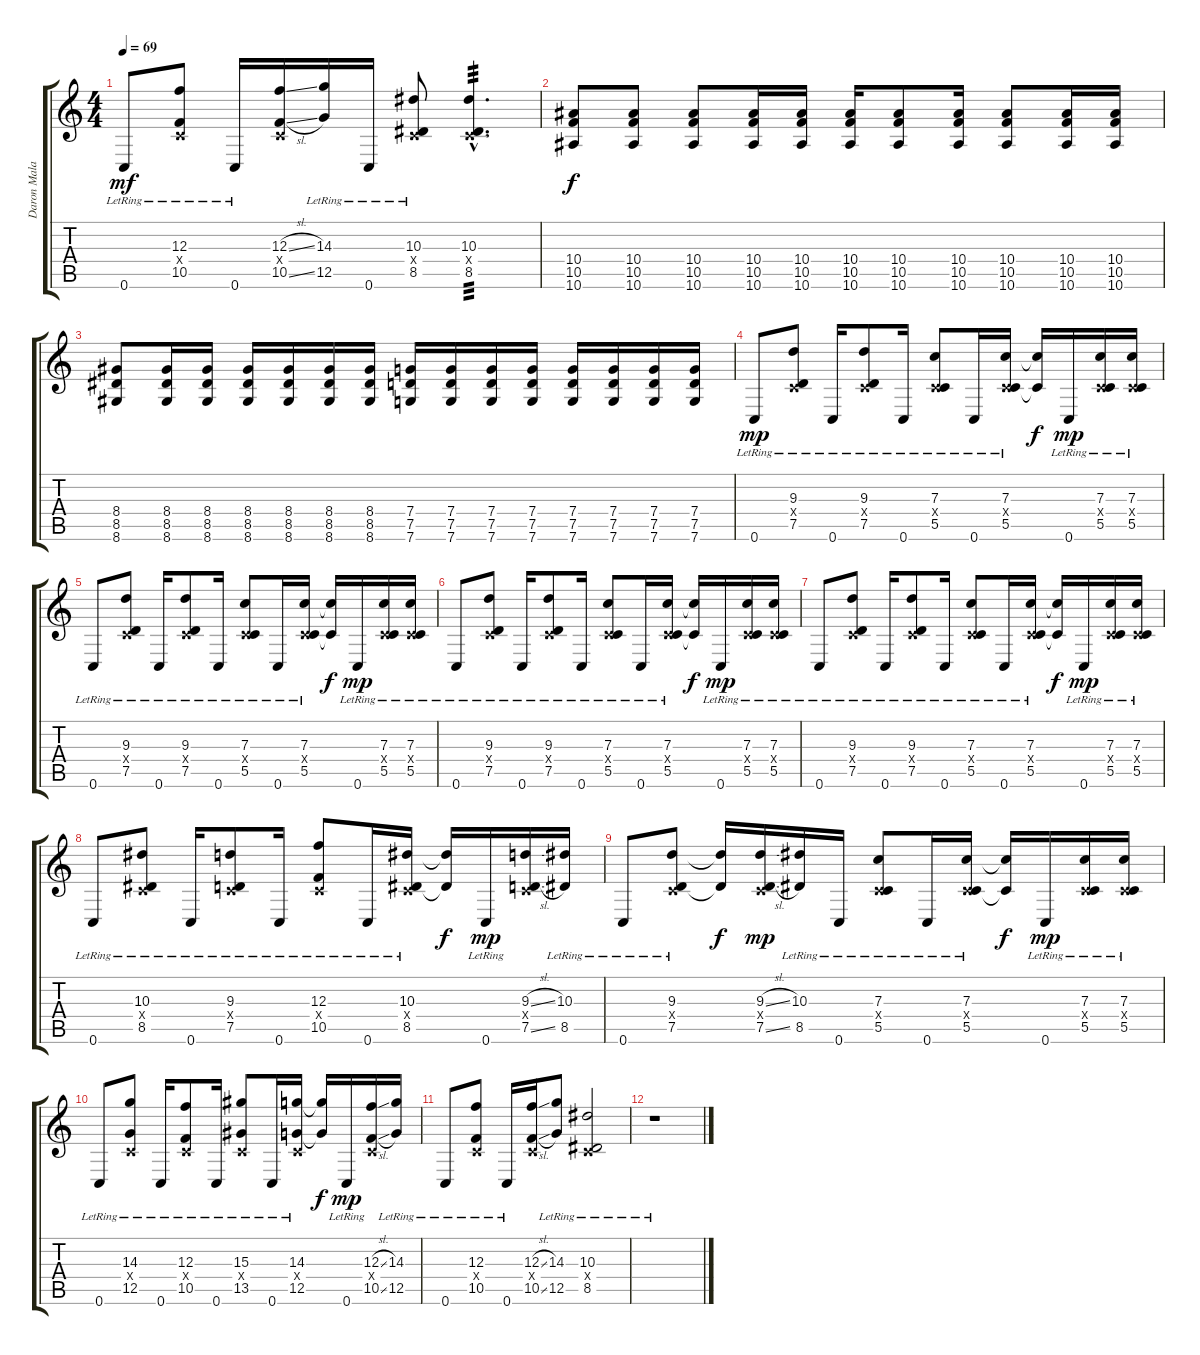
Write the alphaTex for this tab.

\track ("Daron Malakian (Guitar 2)" "Daron Mala") {instrument distortionguitar}
\staff {score tabs}
\tuning (D4 A3 F3 C3 G2 C2) {hide}
\ts (4 4)
\tempo 69
\clef g2
\ks c
0.6{lr}.8{dy mf} (12.3{lr} 0.4{x} 10.5{lr}).8 0.6{lr}.16 (12.3{sl} 0.4{x} 10.5{sl}).16 (14.3{lr} 12.5{lr}).16 0.6{lr}.16 (10.3{lr} 0.4{x} 8.5{lr}).8 (10.3{hac} 0.4{hac x} 8.5{hac}).4{d tp 3} |
(10.4 10.5 10.6).8{dy f instrument distortionguitar} (10.4 10.5 10.6).8 (10.4 10.5 10.6).8 (10.4 10.5 10.6).16 (10.4 10.5 10.6).16 (10.4 10.5 10.6).16 (10.4 10.5 10.6).8 (10.4 10.5 10.6).16 (10.4 10.5 10.6).8 (10.4 10.5 10.6).16 (10.4 10.5 10.6).16 |
(8.4 8.5 8.6).8 (8.4 8.5 8.6).16 (8.4 8.5 8.6).16 (8.4 8.5 8.6).16 (8.4 8.5 8.6).16 (8.4 8.5 8.6).16 (8.4 8.5 8.6).16 (7.4 7.5 7.6).16 (7.4 7.5 7.6).16 (7.4 7.5 7.6).16 (7.4 7.5 7.6).16 (7.4 7.5 7.6).16 (7.4 7.5 7.6).16 (7.4 7.5 7.6).16 (7.4 7.5 7.6).16 |
0.6{lr}.8{dy mp} (9.3{lr} 0.4{x} 7.5{lr}).8 0.6{lr}.16 (9.3{lr} 0.4{x} 7.5{lr}).8 0.6{lr}.16 (7.3{lr} 0.4{x} 5.5{lr}).8 0.6{lr}.16 (7.3{lr} 0.4{x} 5.5{lr}).16 (7.3{t} 5.5{t}).16{dy f} 0.6{lr}.16{dy mp} (7.3{lr} 0.4{x} 5.5{lr}).16 (7.3{lr} 0.4{x} 5.5{lr}).16 |
0.6{lr}.8 (9.3{lr} 0.4{x} 7.5{lr}).8 0.6{lr}.16 (9.3{lr} 0.4{x} 7.5{lr}).8 0.6{lr}.16 (7.3{lr} 0.4{x} 5.5{lr}).8 0.6{lr}.16 (7.3{lr} 0.4{x} 5.5{lr}).16 (7.3{t} 5.5{t}).16{dy f} 0.6{lr}.16{dy mp} (7.3{lr} 0.4{x} 5.5{lr}).16 (7.3{lr} 0.4{x} 5.5{lr}).16 |
0.6{lr}.8 (9.3{lr} 0.4{x} 7.5{lr}).8 0.6{lr}.16 (9.3{lr} 0.4{x} 7.5{lr}).8 0.6{lr}.16 (7.3{lr} 0.4{x} 5.5{lr}).8 0.6{lr}.16 (7.3{lr} 0.4{x} 5.5{lr}).16 (7.3{t} 5.5{t}).16{dy f} 0.6{lr}.16{dy mp} (7.3{lr} 0.4{x} 5.5{lr}).16 (7.3{lr} 0.4{x} 5.5{lr}).16 |
0.6{lr}.8 (9.3{lr} 0.4{x} 7.5{lr}).8 0.6{lr}.16 (9.3{lr} 0.4{x} 7.5{lr}).8 0.6{lr}.16 (7.3{lr} 0.4{x} 5.5{lr}).8 0.6{lr}.16 (7.3{lr} 0.4{x} 5.5{lr}).16 (7.3{t} 5.5{t}).16{dy f} 0.6{lr}.16{dy mp} (7.3{lr} 0.4{x} 5.5{lr}).16 (7.3{lr} 0.4{x} 5.5{lr}).16 |
0.6{lr}.8 (10.3{lr} 0.4{x} 8.5{lr}).8 0.6{lr}.16 (9.3{lr} 0.4{x} 7.5{lr}).8 0.6{lr}.16 (12.3{lr} 0.4{x} 10.5{lr}).8 0.6{lr}.16 (10.3{lr} 0.4{x} 8.5{lr}).16 (10.3{t} 8.5{t}).16{dy f} 0.6{lr}.16{dy mp} (9.3{sl} 0.4{x} 7.5{sl}).16 (10.3{lr} 8.5{lr}).16 |
0.6{lr}.8 (9.3{lr} 0.4{x} 7.5{lr}).8 (9.3{t} 7.5{t}).16{dy f} (9.3{sl} 0.4{x} 7.5{sl}).16{dy mp} (10.3{lr} 8.5{lr}).16 0.6{lr}.16 (7.3{lr} 0.4{x} 5.5{lr}).8 0.6{lr}.16 (7.3{lr} 0.4{x} 5.5{lr}).16 (7.3{t} 5.5{t}).16{dy f} 0.6{lr}.16{dy mp} (7.3{lr} 0.4{x} 5.5{lr}).16 (7.3{lr} 0.4{x} 5.5{lr}).16 |
0.6{lr}.8 (14.3{lr} 0.4{x} 12.5{lr}).8 0.6{lr}.16 (12.3{lr} 0.4{x} 10.5{lr}).8 0.6{lr}.16 (15.3{lr} 0.4{x} 13.5).8 0.6{lr}.16 (14.3{lr} 0.4{x} 12.5{lr}).16 (14.3{t} 12.5{t}).16{dy f} 0.6{lr}.16{dy mp} (12.3{sl} 0.4{x} 10.5{sl}).16 (14.3{lr} 12.5{lr}).16 |
0.6{lr}.8 (12.3{lr} 0.4{x} 10.5{lr}).8 0.6{lr}.16 (12.3{sl} 0.4{x} 10.5{sl}).16 (14.3{lr} 12.5{lr}).8 (10.3{lr} 0.4{x} 8.5{lr}).2 |
r.1
